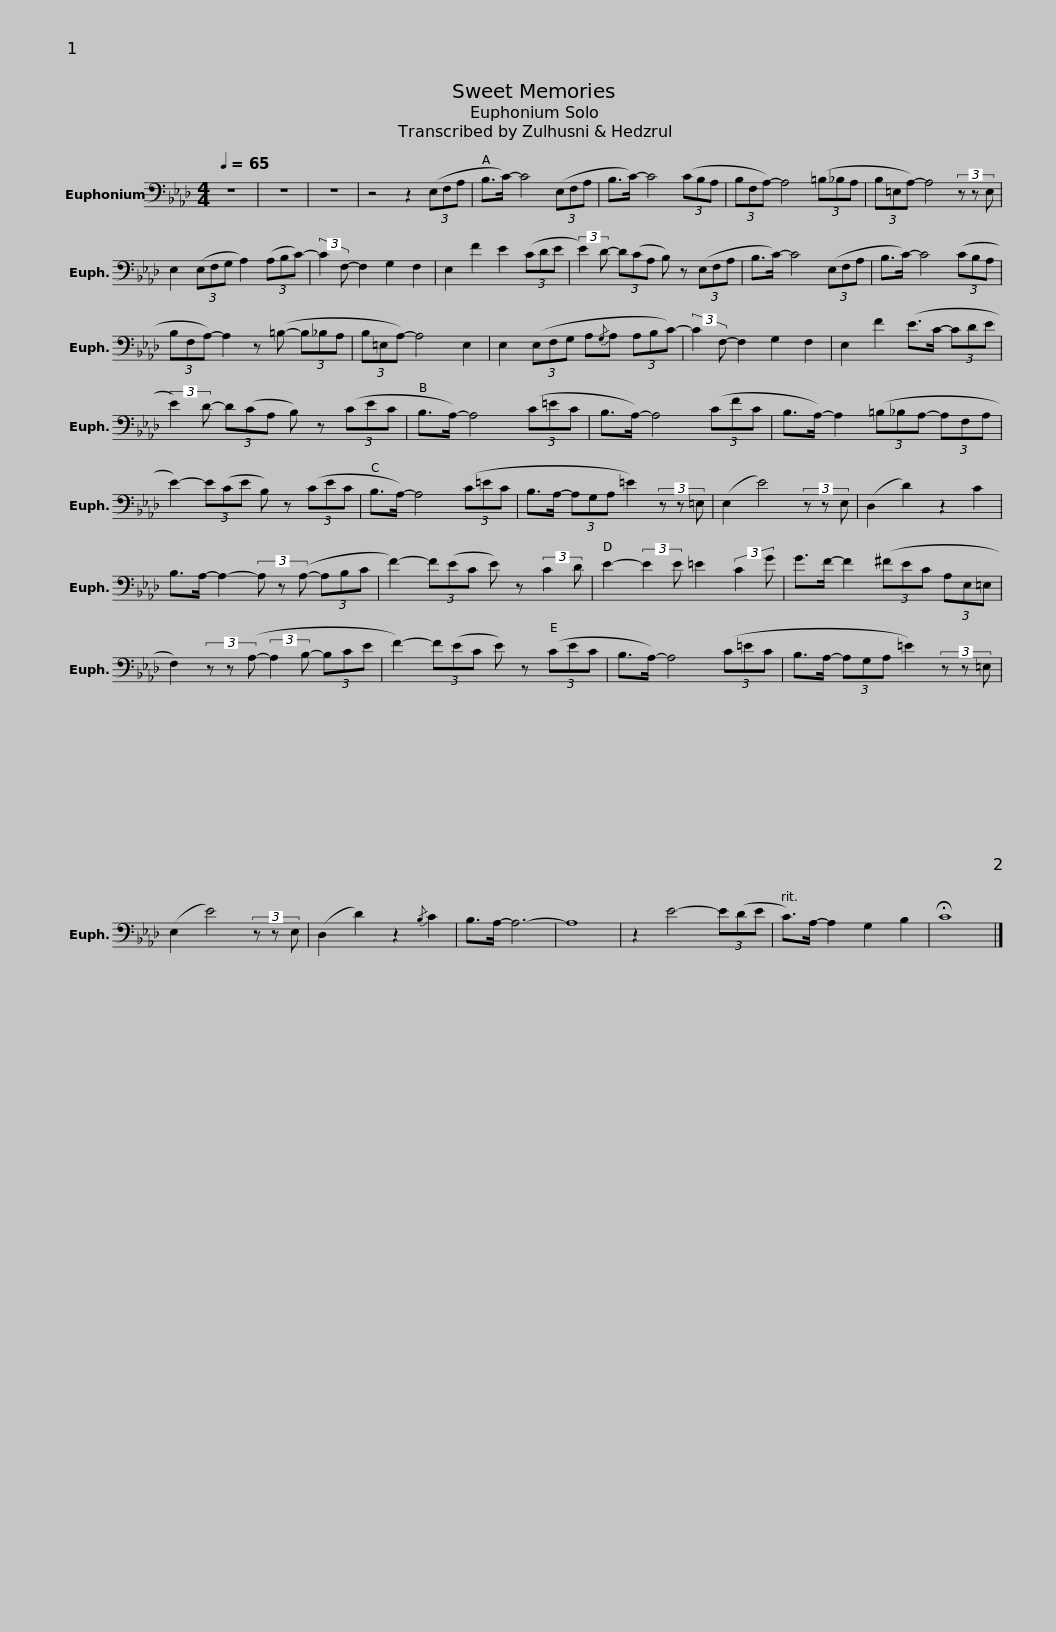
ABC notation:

X:1
L:1/8
Q:1/4=65
M:4/4
I:linebreak $
K:Ab
V:1 bass
V:1
 z8 | z8 | z8 | z4 z2 (3(E,F,A, | B,>C-) C4 (3(E,F,A, | %5
 B,>C-) C4 (3(CB,A, | (3B,F,A,-) A,4 (3(=B,_B,A, | (3B,=E,A,-) A,4 (3z z E, |$ E,2 (3(E,F,G, A,2) (3(A,B,C-) | (3:2:2C2 F,- F,2 G,2 F,2 | %10
 E,2 F2 E2 (3(CDE | (3:2:2E2) D- (3D(CA, B,) z (3(E,F,A, | B,>C-) C4 (3(E,F,A, |$ B,>C-) C4 (3(CB,A, | (3B,F,A,-) A,2 z (=B,- (3B,_B,A, | %15
 (3B,=E,A,-) A,4 E,2 | E,2 (3(E,F,G, A,{/G,}A, (3A,B,C-) | (3:2:2C2 F,- F,2 G,2 F,2 |$ E,2 F2 (E>C- (3CDE | (3:2:2E2) D- (3D(CA, B,) z (3(CEC | %20
 B,>A,-) A,4 (3(C=EC | B,>A,-) A,4 (3(CFC |$ B,>A,-) A,2 (3(=B,_B,A,- (3A,F,A, | E2-) (3E(CE B,) z (3(CEC | B,>A,-) A,4 (3(C=EC | %25
 B,>A,- (3A,G,A, =E2) (3z z =E, | (E,2 E4) (3z z E, |$ (D,2 D2) z2 C2 | B,>A,- A,2- (3A, z (A,- (3A,B,C | F2-) (3F(EC E) z (3:2:2C2 D | %30
 E2- (3:2:2E2 E =E2 (3:2:2C2 G | G>F- F2 (3(^FEC (3A,E,=E, |$ F,2) (3z z (A,- (3:2:2A,2 B,- (3B,CE | F2-) (3F(EC E) z (3(CEC | B,>A,-) A,4 (3(C=EC | %35
 B,>A,- (3A,G,A, =E2) (3z z =E, | (E,2 E4) (3z z E, |$ (D,2 D2) z2{/B,} C2 | B,>A,- A,6- | A,8 | %40
 z2 E4- (3E(DE | C>)A,- A,2 G,2 B,2 | !fermata!C8 |] %43
